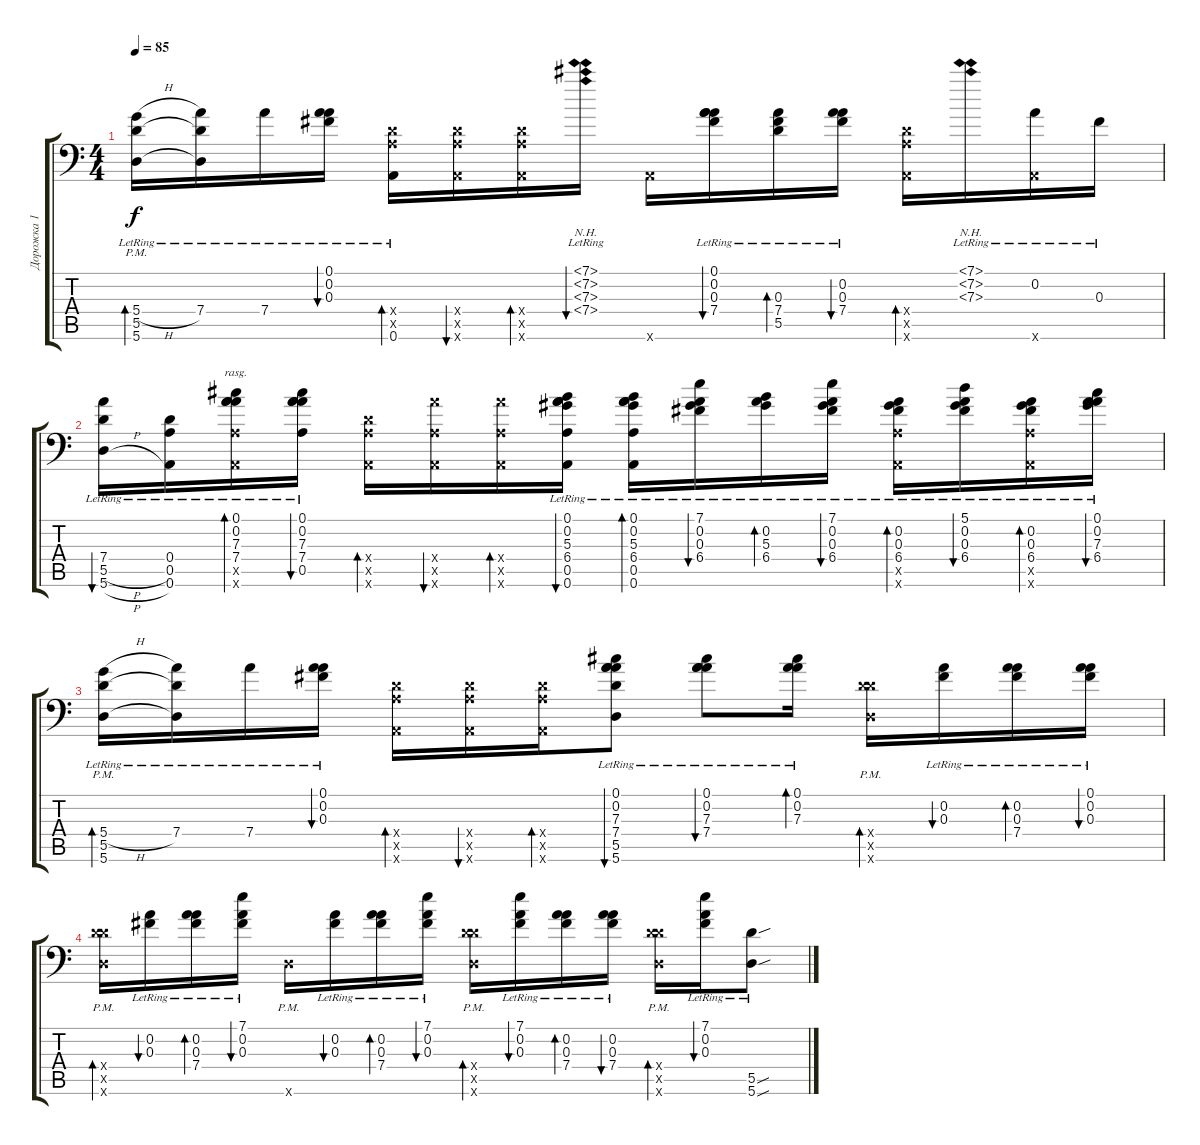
\track ("Дорожка 1" "Дорожка 1") {instrument acousticguitarsteel}
\staff {score tabs}
\tuning (A3 A3 Gb3 D3 A2 A1) {hide}
\ts (4 4)
\tempo 85
\clef f4
\ks c
(5.4{h pm lr} 5.5{pm lr} 5.6{pm lr}).16{bd 60 dy f} (7.4{lr} 5.5{t} 5.6{t}).16 7.4{lr}.16 (0.1{lr} 0.2{lr} 0.3{lr}).16{bu 60} (0.4{x} 0.5{x} 0.6{lr}).16{bd 30} (0.4{x} 0.5{x} 0.6{x}).16{bu 30} (0.4{x} 0.5{x} 0.6{x}).16{bd 30} (7.1{nh lr} 7.2{nh lr} 7.3{nh lr} 7.4{nh lr}).16{bu 60} 0.6{x}.16 (0.1{lr} 0.2{lr} 0.3{lr} 7.4{lr}).16{bu 60} (0.3{lr} 7.4{lr} 5.5{lr}).16{bd 60} (0.2{lr} 0.3{lr} 7.4{lr}).16{bu 60} (0.4{x} 0.5{x} 0.6{x}).16{bd 60} (7.1{nh lr} 7.2{nh lr} 7.3{nh lr}).16 (0.2{lr} 0.6{x}).16 0.3{lr}.16 |
(7.4{lr} 5.5{h lr} 5.6{h lr}).16{bu 30} (0.4{lr} 0.5{lr} 0.6{lr}).16 (0.1{lr} 0.2{lr} 7.3{lr} 7.4{lr} 0.5{x} 0.6{x}).16{bd 480 rasg ii} (0.1{lr} 0.2{lr} 7.3{lr} 7.4{lr} 0.5{lr}).16{bu 30} (0.4{x} 0.5{x} 0.6{x}).16{bd 30} (7.4{x} 0.5{x} 0.6{x}).16{bu 60} (7.4{x} 0.5{x} 0.6{x}).16{bd 60} (0.1{lr} 0.2{lr} 5.3{lr} 6.4{lr} 0.5{lr} 0.6{lr}).16{bu 30} (0.1{lr} 0.2{lr} 5.3{lr} 6.4{lr} 0.5{lr} 0.6{lr}).16{bd 60} (7.1{lr} 0.2{lr} 0.3{lr} 6.4{lr}).16{bu 60} (0.2{lr} 5.3{lr} 6.4{lr}).16{bd 60} (7.1{lr} 0.2{lr} 0.3{lr} 6.4{lr}).16{bu 60} (0.2{lr} 0.3{lr} 6.4{lr} 0.5{x} 0.6{x}).16{bd 60} (5.1{lr} 0.2{lr} 0.3{lr} 6.4{lr}).16{bu 60} (0.2{lr} 0.3{lr} 6.4{lr} 0.5{x} 0.6{x}).16{bd 60} (0.1{lr} 0.2{lr} 7.3{lr} 6.4{lr}).16{bu 60} |
(5.4{h pm lr} 5.5{pm lr} 5.6{pm lr}).16{bd 60} (7.4{lr} 5.5{t} 5.6{t}).16 7.4{lr}.16 (0.1{lr} 0.2{lr} 0.3{lr}).16{bu 60} (0.4{x} 0.5{x} 0.6{x}).16{bd 30} (0.4{x} 0.5{x} 0.6{x}).16{bu 30} (0.4{x} 0.5{x} 0.6{x}).16{bd 30} (0.1{lr} 0.2{lr} 7.3{lr} 7.4{lr} 5.5{lr} 5.6{lr}).8{bu 60} (0.1{lr} 0.2{lr} 7.3{lr} 7.4{lr}).8{bu 60} (0.1{lr} 0.2{lr} 7.3{lr}).16{bd 60} (0.4{x} 5.5{pm x} 5.6{pm x}).16{bd 60} (0.2{lr} 0.3{lr}).16{bu 60} (0.2{lr} 0.3{lr} 7.4{lr}).16{bd 60} (0.1{lr} 0.2{lr} 0.3{lr}).16{bu 60} |
(0.4{x} 5.5{pm x} 5.6{pm x}).16{bd 60} (0.2{lr} 0.3{lr}).16{bu 60} (0.2{lr} 0.3{lr} 7.4{lr}).16{bd 60} (7.1{lr} 0.2{lr} 0.3{lr}).16{bu 60} 5.6{pm x}.16 (0.2{lr} 0.3{lr}).16{bu 60} (0.2{lr} 0.3{lr} 7.4{lr}).16{bd 60} (7.1{lr} 0.2{lr} 0.3{lr}).16{bu 60} (0.4{x} 5.5{pm x} 5.6{pm x}).16{bd 60} (7.1{lr} 0.2{lr} 0.3{lr}).16{bu 60} (0.2{lr} 0.3{lr} 7.4{lr}).16{bd 60} (0.2{lr} 0.3{lr} 7.4{lr}).16{bu 60} (0.4{x} 5.5{pm x} 5.6{pm x}).16{bd 60} (7.1{lr} 0.2{lr} 0.3{lr}).16{bu 60} (5.5{sou lr} 5.6{sou lr}).8
